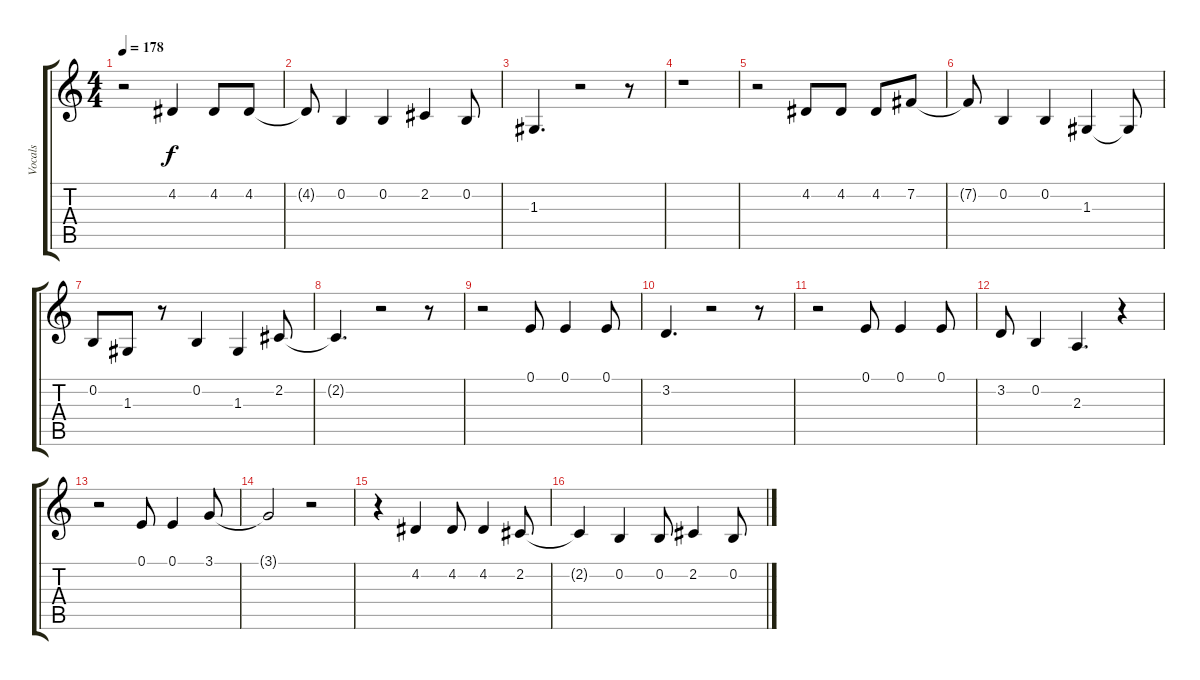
\track ("Vocals" "Vocals") {instrument lead1square}
\staff {score tabs}
\tuning (E4 B3 G3 D3 A2 E2) {hide}
\ts (4 4)
\tempo 178
\clef g2
\ks c
r.2{dy f} 4.2.4 4.2.8 4.2.8 |
4.2{t}.8 0.2.4 0.2.4 2.2.4 0.2.8 |
1.3.4{d} r.2 r.8 |
r.1 |
r.2 4.2.8 4.2.8 4.2.8 7.2.8 |
7.2{t}.8 0.2.4 0.2.4 1.3.4 1.3{t}.8 |
0.2.8 1.3.8 r.8 0.2.4 1.3.4 2.2.8 |
2.2{t}.4{d} r.2 r.8 |
r.2 0.1.8 0.1.4 0.1.8 |
3.2.4{d} r.2 r.8 |
r.2 0.1.8 0.1.4 0.1.8 |
3.2.8 0.2.4 2.3.4{d} r.4 |
r.2 0.1.8 0.1.4 3.1.8 |
3.1{t}.2 r.2 |
r.4 4.2.4 4.2.8 4.2.4 2.2.8 |
2.2{t}.4 0.2.4 0.2.8 2.2.4 0.2.8
